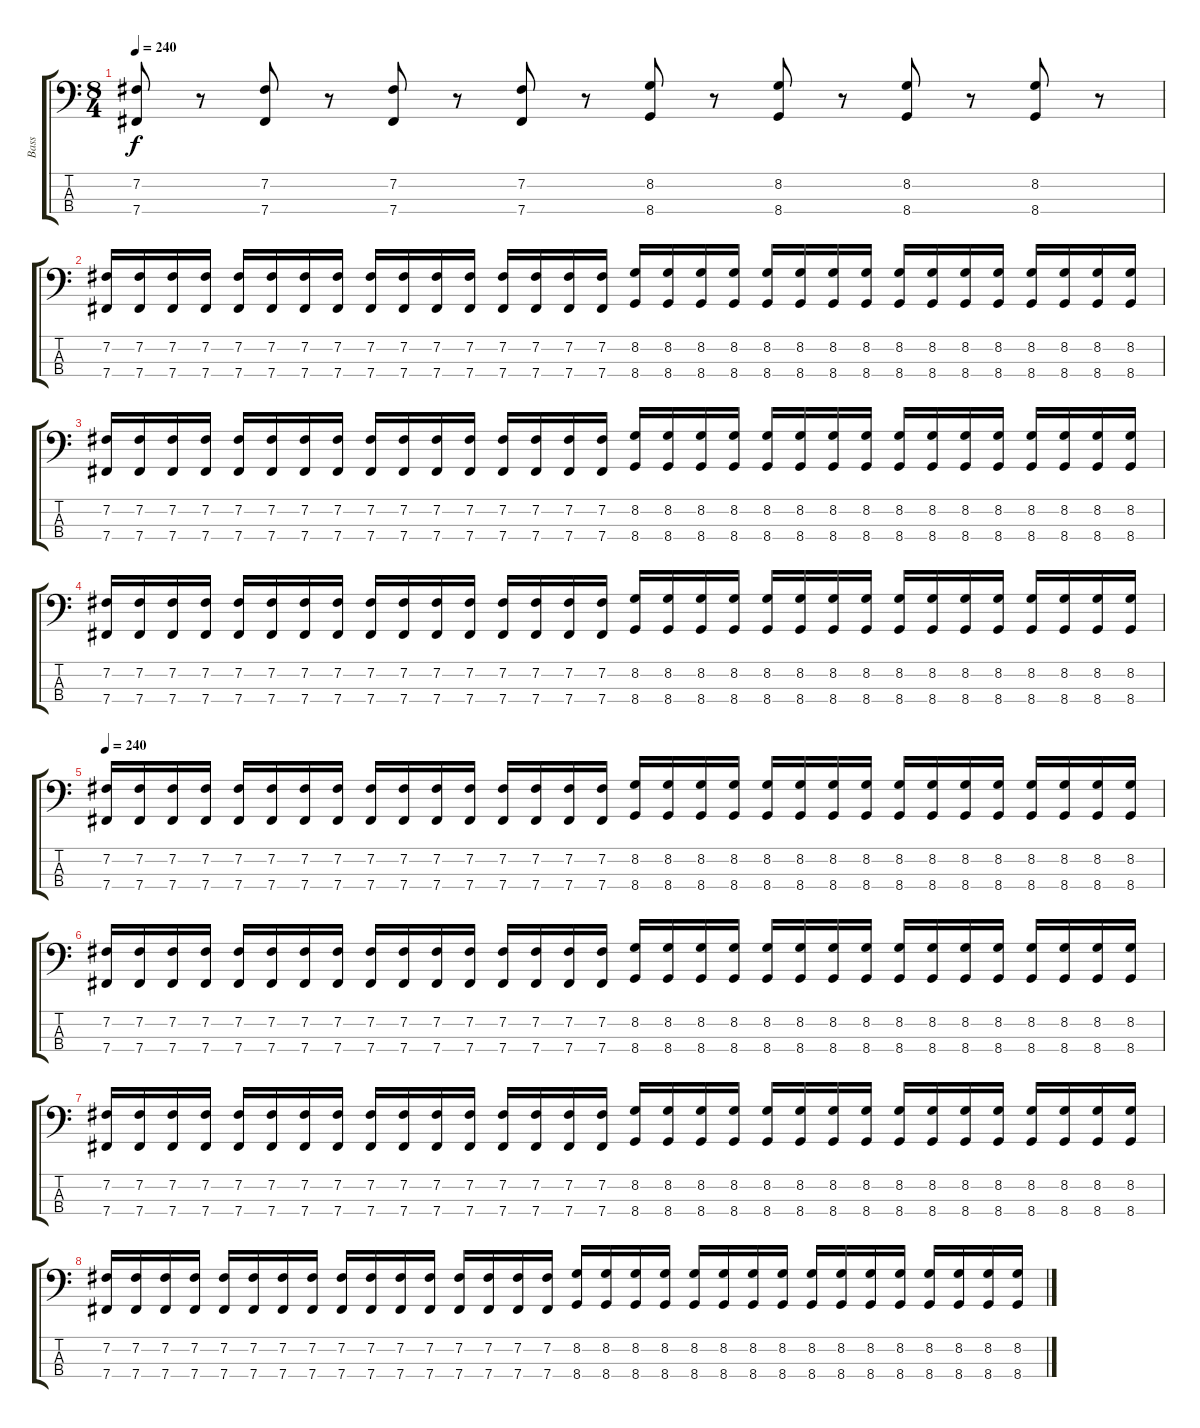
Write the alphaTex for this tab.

\track ("Bass" "Bass") {instrument electricbasspick}
\staff {score tabs}
\tuning (E2 B1 Gb1 B0) {hide}
\ts (8 4)
\tempo 240
\clef f4
\ks c
(7.2 7.4).8{dy f} r.8 (7.2 7.4).8 r.8 (7.2 7.4).8 r.8 (7.2 7.4).8 r.8 (8.2 8.4).8 r.8 (8.2 8.4).8 r.8 (8.2 8.4).8 r.8 (8.2 8.4).8 r.8 |
(7.2 7.4).16 (7.2 7.4).16 (7.2 7.4).16 (7.2 7.4).16 (7.2 7.4).16 (7.2 7.4).16 (7.2 7.4).16 (7.2 7.4).16 (7.2 7.4).16 (7.2 7.4).16 (7.2 7.4).16 (7.2 7.4).16 (7.2 7.4).16 (7.2 7.4).16 (7.2 7.4).16 (7.2 7.4).16 (8.2 8.4).16 (8.2 8.4).16 (8.2 8.4).16 (8.2 8.4).16 (8.2 8.4).16 (8.2 8.4).16 (8.2 8.4).16 (8.2 8.4).16 (8.2 8.4).16 (8.2 8.4).16 (8.2 8.4).16 (8.2 8.4).16 (8.2 8.4).16 (8.2 8.4).16 (8.2 8.4).16 (8.2 8.4).16 |
(7.2 7.4).16 (7.2 7.4).16 (7.2 7.4).16 (7.2 7.4).16 (7.2 7.4).16 (7.2 7.4).16 (7.2 7.4).16 (7.2 7.4).16 (7.2 7.4).16 (7.2 7.4).16 (7.2 7.4).16 (7.2 7.4).16 (7.2 7.4).16 (7.2 7.4).16 (7.2 7.4).16 (7.2 7.4).16 (8.2 8.4).16 (8.2 8.4).16 (8.2 8.4).16 (8.2 8.4).16 (8.2 8.4).16 (8.2 8.4).16 (8.2 8.4).16 (8.2 8.4).16 (8.2 8.4).16 (8.2 8.4).16 (8.2 8.4).16 (8.2 8.4).16 (8.2 8.4).16 (8.2 8.4).16 (8.2 8.4).16 (8.2 8.4).16 |
(7.2 7.4).16 (7.2 7.4).16 (7.2 7.4).16 (7.2 7.4).16 (7.2 7.4).16 (7.2 7.4).16 (7.2 7.4).16 (7.2 7.4).16 (7.2 7.4).16 (7.2 7.4).16 (7.2 7.4).16 (7.2 7.4).16 (7.2 7.4).16 (7.2 7.4).16 (7.2 7.4).16 (7.2 7.4).16 (8.2 8.4).16 (8.2 8.4).16 (8.2 8.4).16 (8.2 8.4).16 (8.2 8.4).16 (8.2 8.4).16 (8.2 8.4).16 (8.2 8.4).16 (8.2 8.4).16 (8.2 8.4).16 (8.2 8.4).16 (8.2 8.4).16 (8.2 8.4).16 (8.2 8.4).16 (8.2 8.4).16 (8.2 8.4).16 |
\tempo 240
(7.2 7.4).16 (7.2 7.4).16 (7.2 7.4).16 (7.2 7.4).16 (7.2 7.4).16 (7.2 7.4).16 (7.2 7.4).16 (7.2 7.4).16 (7.2 7.4).16 (7.2 7.4).16 (7.2 7.4).16 (7.2 7.4).16 (7.2 7.4).16 (7.2 7.4).16 (7.2 7.4).16 (7.2 7.4).16 (8.2 8.4).16 (8.2 8.4).16 (8.2 8.4).16 (8.2 8.4).16 (8.2 8.4).16 (8.2 8.4).16 (8.2 8.4).16 (8.2 8.4).16 (8.2 8.4).16 (8.2 8.4).16 (8.2 8.4).16 (8.2 8.4).16 (8.2 8.4).16 (8.2 8.4).16 (8.2 8.4).16 (8.2 8.4).16 |
(7.2 7.4).16 (7.2 7.4).16 (7.2 7.4).16 (7.2 7.4).16 (7.2 7.4).16 (7.2 7.4).16 (7.2 7.4).16 (7.2 7.4).16 (7.2 7.4).16 (7.2 7.4).16 (7.2 7.4).16 (7.2 7.4).16 (7.2 7.4).16 (7.2 7.4).16 (7.2 7.4).16 (7.2 7.4).16 (8.2 8.4).16 (8.2 8.4).16 (8.2 8.4).16 (8.2 8.4).16 (8.2 8.4).16 (8.2 8.4).16 (8.2 8.4).16 (8.2 8.4).16 (8.2 8.4).16 (8.2 8.4).16 (8.2 8.4).16 (8.2 8.4).16 (8.2 8.4).16 (8.2 8.4).16 (8.2 8.4).16 (8.2 8.4).16 |
(7.2 7.4).16 (7.2 7.4).16 (7.2 7.4).16 (7.2 7.4).16 (7.2 7.4).16 (7.2 7.4).16 (7.2 7.4).16 (7.2 7.4).16 (7.2 7.4).16 (7.2 7.4).16 (7.2 7.4).16 (7.2 7.4).16 (7.2 7.4).16 (7.2 7.4).16 (7.2 7.4).16 (7.2 7.4).16 (8.2 8.4).16 (8.2 8.4).16 (8.2 8.4).16 (8.2 8.4).16 (8.2 8.4).16 (8.2 8.4).16 (8.2 8.4).16 (8.2 8.4).16 (8.2 8.4).16 (8.2 8.4).16 (8.2 8.4).16 (8.2 8.4).16 (8.2 8.4).16 (8.2 8.4).16 (8.2 8.4).16 (8.2 8.4).16 |
(7.2 7.4).16 (7.2 7.4).16 (7.2 7.4).16 (7.2 7.4).16 (7.2 7.4).16 (7.2 7.4).16 (7.2 7.4).16 (7.2 7.4).16 (7.2 7.4).16 (7.2 7.4).16 (7.2 7.4).16 (7.2 7.4).16 (7.2 7.4).16 (7.2 7.4).16 (7.2 7.4).16 (7.2 7.4).16 (8.2 8.4).16 (8.2 8.4).16 (8.2 8.4).16 (8.2 8.4).16 (8.2 8.4).16 (8.2 8.4).16 (8.2 8.4).16 (8.2 8.4).16 (8.2 8.4).16 (8.2 8.4).16 (8.2 8.4).16 (8.2 8.4).16 (8.2 8.4).16 (8.2 8.4).16 (8.2 8.4).16 (8.2 8.4).16
